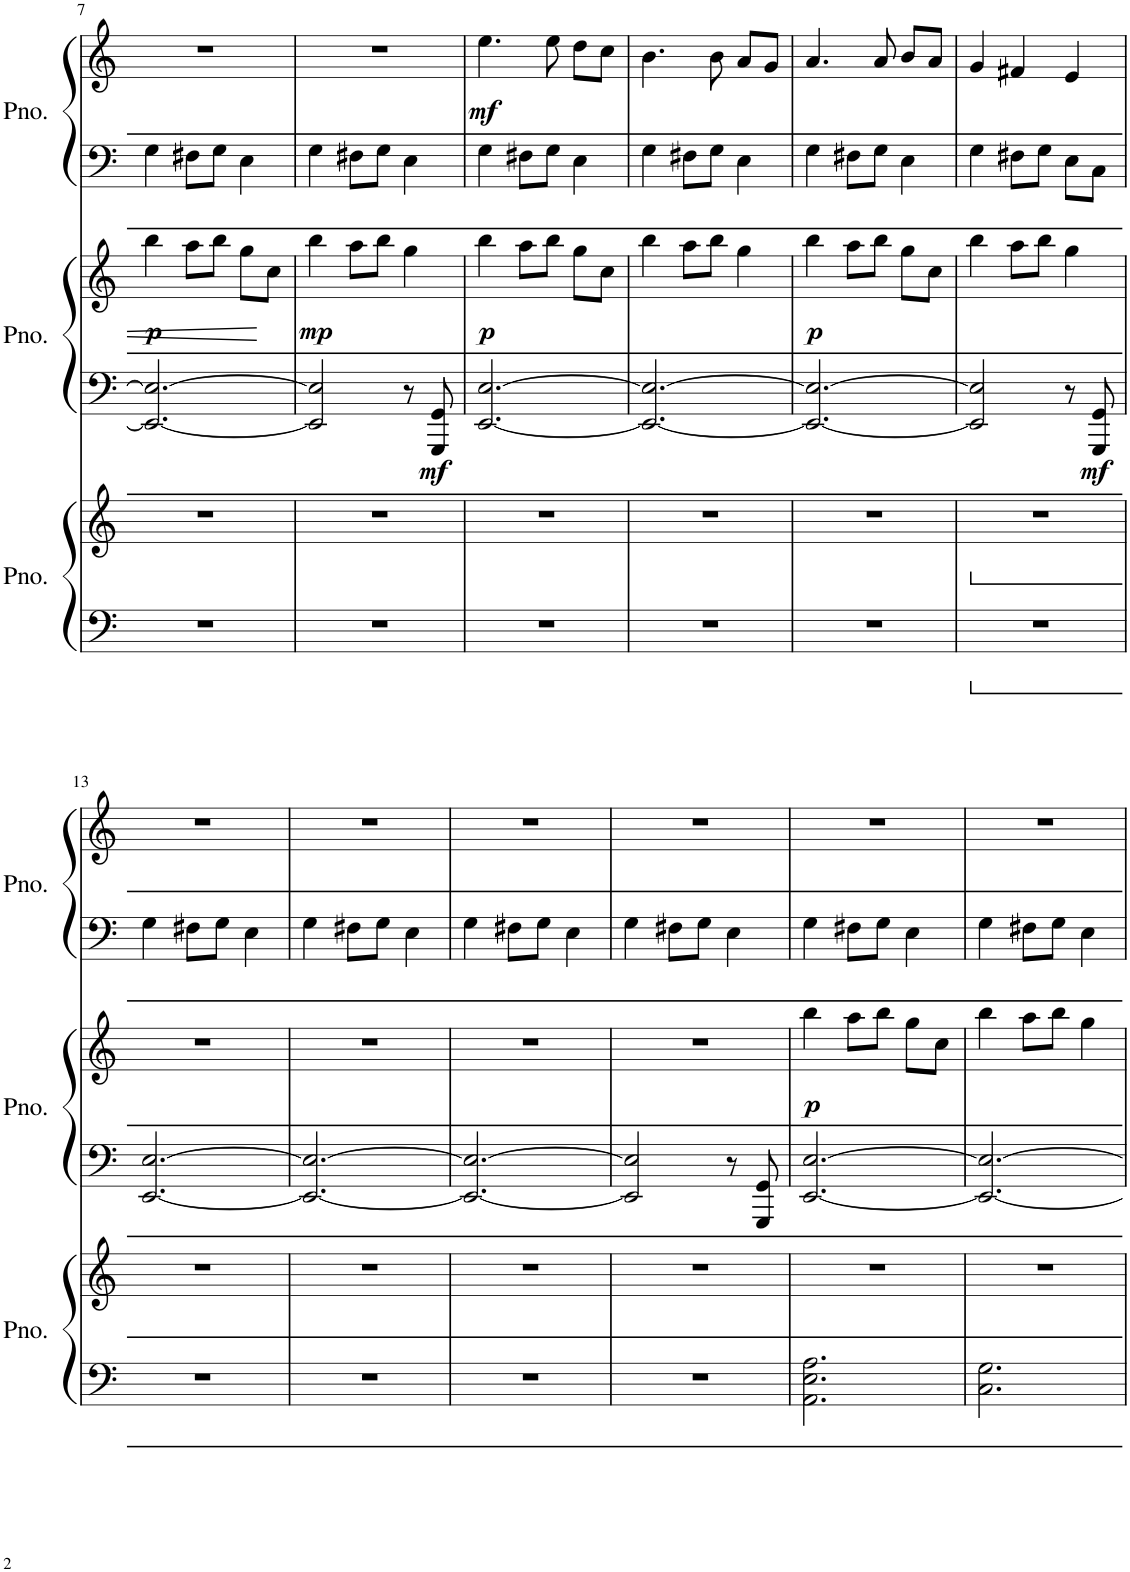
**kern	**kern	**kern	**kern	**dynam	**kern	**kern	**dynam
*part3	*part3	*part2	*part2	*part2	*part1	*part1	*part1
*staff6	*staff5	*staff4	*staff3	*staff3/4	*staff2	*staff1	*staff1/2
*I"Grand Piano	*	*I"Piano	*	*	*I"Piano	*	*
*I'Pno.	*	*I'Pno.	*	*	*I'Pno.	*	*
!!LO:PB:g=z
*clefF4	*clefG2	*clefF4	*clefG2	*	*clefF4	*clefG2	*
*k[]	*k[]	*k[]	*k[]	*	*k[]	*k[]	*
*M3/4	*M3/4	*M3/4	*M3/4	*	*M3/4	*M3/4	*
=7	=7	=7	=7	=7	=7	=7	=7
!	!	!	!	!LO:DY:b	!	!	!
2.r	2.r	2.EE/_ 2.E/_	4bb\	p	4G\	2.r	.
.	.	.	8aa\L	.	8F#X\L	.	.
.	.	.	8bb\J	.	8G\J	.	.
.	.	.	8gg\L	.	4E\	.	.
.	.	.	8cc\J	.	.	.	.
=8	=8	=8	=8	=8	=8	=8	=8
!	!	!	!	!LO:DY:b	!	!	!
2.r	2.r	2EE/] 2E/]	4bb\	mp	4G\	2.r	.
.	.	.	8aa\L	.	8F#X\L	.	.
.	.	.	8bb\J	.	8G\J	.	.
.	.	8r	4gg\	.	4E\	.	.
!	!	!	!	!LO:DY:b=2	!	!	!
.	.	8GGG/ 8GG/	.	mf	.	.	.
=9	=9	=9	=9	=9	=9	=9	=9
!	!	!	!	!LO:DY:b	!	!	!LO:DY:b
2.r	2.r	[2.EE/ [2.E/	4bb\	p	4G\	4.ee\	mf
.	.	.	8aa\L	.	8F#X\L	.	.
.	.	.	8bb\J	.	8G\J	8ee\	.
.	.	.	8gg\L	.	4E\	8dd\L	.
.	.	.	8cc\J	.	.	8cc\J	.
=10	=10	=10	=10	=10	=10	=10	=10
2.r	2.r	2.EE/_ 2.E/_	4bb\	.	4G\	4.b\	.
.	.	.	8aa\L	.	8F#X\L	.	.
.	.	.	8bb\J	.	8G\J	8b\	.
.	.	.	4gg\	.	4E\	8a/L	.
.	.	.	.	.	.	8g/J	.
=11	=11	=11	=11	=11	=11	=11	=11
!	!	!	!	!LO:DY:b	!	!	!
2.r	2.r	2.EE/_ 2.E/_	4bb\	p	4G\	4.a/	.
.	.	.	8aa\L	.	8F#X\L	.	.
.	.	.	8bb\J	.	8G\J	8a/	.
.	.	.	8gg\L	.	4E\	8b/L	.
.	.	.	8cc\J	.	.	8a/J	.
=12	=12	=12	=12	=12	=12	=12	=12
2.r	2.r	2EE/] 2E/]	4bb\	.	4G\	4g/	.
.	.	.	8aa\L	.	8F#X\L	4f#X/	.
.	.	.	8bb\J	.	8G\J	.	.
.	.	8r	4gg\	.	8E\L	4e/	.
!	!	!	!	!LO:DY:b=2	!	!	!
.	.	8GGG/ 8GG/	.	mf	8C\J	.	.
!!LO:LB:g=z
=13	=13	=13	=13	=13	=13	=13	=13
2.r	2.r	[2.EE/ [2.E/	2.r	.	4G\	2.r	.
.	.	.	.	.	8F#X\L	.	.
.	.	.	.	.	8G\J	.	.
.	.	.	.	.	4E\	.	.
=14	=14	=14	=14	=14	=14	=14	=14
2.r	2.r	2.EE/_ 2.E/_	2.r	.	4G\	2.r	.
.	.	.	.	.	8F#X\L	.	.
.	.	.	.	.	8G\J	.	.
.	.	.	.	.	4E\	.	.
=15	=15	=15	=15	=15	=15	=15	=15
2.r	2.r	2.EE/_ 2.E/_	2.r	.	4G\	2.r	.
.	.	.	.	.	8F#X\L	.	.
.	.	.	.	.	8G\J	.	.
.	.	.	.	.	4E\	.	.
=16	=16	=16	=16	=16	=16	=16	=16
2.r	2.r	2EE/] 2E/]	2.r	.	4G\	2.r	.
.	.	.	.	.	8F#X\L	.	.
.	.	.	.	.	8G\J	.	.
.	.	8r	.	.	4E\	.	.
.	.	8GGG/ 8GG/	.	.	.	.	.
=17	=17	=17	=17	=17	=17	=17	=17
!	!	!	!	!LO:DY:b	!	!	!
2.AA\ 2.E\ 2.A\	2.r	[2.EE/ [2.E/	4bb\	p	4G\	2.r	.
.	.	.	8aa\L	.	8F#X\L	.	.
.	.	.	8bb\J	.	8G\J	.	.
.	.	.	8gg\L	.	4E\	.	.
.	.	.	8cc\J	.	.	.	.
=18	=18	=18	=18	=18	=18	=18	=18
2.C\ 2.G\	2.r	2.EE/_ 2.E/_	4bb\	.	4G\	2.r	.
.	.	.	8aa\L	.	8F#X\L	.	.
.	.	.	8bb\J	.	8G\J	.	.
.	.	.	4gg\	.	4E\	.	.
=	=	=	=	=	=	=	=
*-	*-	*-	*-	*-	*-	*-	*-
